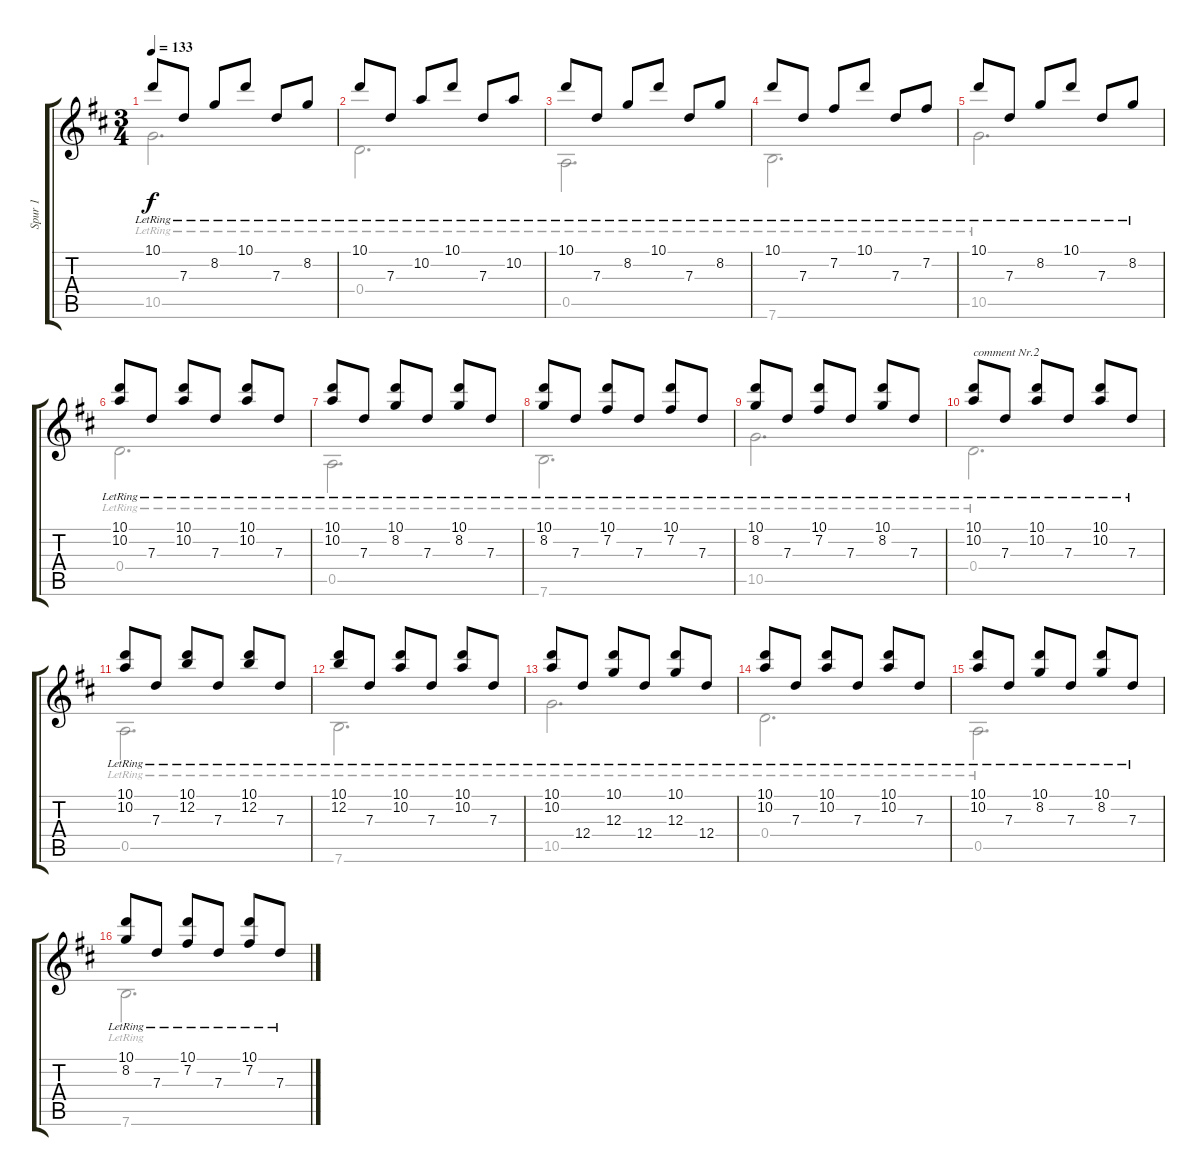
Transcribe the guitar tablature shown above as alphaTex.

\track ("Spur 1" "Spur 1") {instrument acousticguitarnylon}
\staff {score tabs}
\tuning (E4 B3 G3 D3 A2 E2) {hide}
\voice
\ts (3 4)
\tempo 133
\clef g2
\ks d
10.1{lr}.8{dy f} 7.3{lr}.8 8.2{lr}.8 10.1{lr}.8 7.3{lr}.8 8.2{lr}.8 |
10.1{lr}.8 7.3{lr}.8 10.2{lr}.8 10.1{lr}.8 7.3{lr}.8 10.2{lr}.8 |
10.1{lr}.8 7.3{lr}.8 8.2{lr}.8 10.1{lr}.8 7.3{lr}.8 8.2{lr}.8 |
10.1{lr}.8 7.3{lr}.8 7.2{lr}.8 10.1{lr}.8 7.3{lr}.8 7.2{lr}.8 |
10.1{lr}.8 7.3{lr}.8 8.2{lr}.8 10.1{lr}.8 7.3{lr}.8 8.2{lr}.8 |
(10.1{lr} 10.2{lr}).8 7.3{lr}.8 (10.1{lr} 10.2{lr}).8 7.3{lr}.8 (10.1{lr} 10.2{lr}).8 7.3{lr}.8 |
(10.1{lr} 10.2{lr}).8 7.3{lr}.8 (10.1{lr} 8.2{lr}).8 7.3{lr}.8 (10.1{lr} 8.2{lr}).8 7.3{lr}.8 |
(10.1{lr} 8.2{lr}).8 7.3{lr}.8 (10.1{lr} 7.2{lr}).8 7.3{lr}.8 (10.1{lr} 7.2{lr}).8 7.3{lr}.8 |
(10.1{lr} 8.2{lr}).8 7.3{lr}.8 (10.1{lr} 7.2{lr}).8 7.3{lr}.8 (10.1{lr} 8.2{lr}).8 7.3{lr}.8 |
(10.1{lr} 10.2{lr}).8{txt "comment Nr.2"} 7.3{lr}.8 (10.1{lr} 10.2{lr}).8 7.3{lr}.8 (10.1{lr} 10.2{lr}).8 7.3{lr}.8 |
(10.1{lr} 10.2{lr}).8 7.3{lr}.8 (10.1{lr} 12.2{lr}).8 7.3{lr}.8 (10.1{lr} 12.2{lr}).8 7.3{lr}.8 |
(10.1{lr} 12.2{lr}).8 7.3{lr}.8 (10.1{lr} 10.2{lr}).8 7.3{lr}.8 (10.1{lr} 10.2{lr}).8 7.3{lr}.8 |
(10.1{lr} 10.2{lr}).8 12.4{lr}.8 (10.1{lr} 12.3{lr}).8 12.4{lr}.8 (10.1{lr} 12.3{lr}).8 12.4{lr}.8 |
(10.1{lr} 10.2{lr}).8 7.3{lr}.8 (10.1{lr} 10.2{lr}).8 7.3{lr}.8 (10.1{lr} 10.2{lr}).8 7.3{lr}.8 |
(10.1{lr} 10.2{lr}).8 7.3{lr}.8 (10.1{lr} 8.2{lr}).8 7.3{lr}.8 (10.1{lr} 8.2{lr}).8 7.3{lr}.8 |
(10.1{lr} 8.2{lr}).8 7.3{lr}.8 (10.1{lr} 7.2{lr}).8 7.3{lr}.8 (10.1{lr} 7.2{lr}).8 7.3{lr}.8
\voice
\clef g2
\ottava regular
\simile none
\ks d
10.5{lr}.2{d dy f} |
0.4{lr}.2{d} |
0.5{lr}.2{d} |
7.6{lr}.2{d} |
10.5{lr}.2{d} |
0.4{lr}.2{d} |
0.5{lr}.2{d} |
7.6{lr}.2{d} |
10.5{lr}.2{d} |
0.4{lr}.2{d} |
0.5{lr}.2{d} |
7.6{lr}.2{d} |
10.5{lr}.2{d} |
0.4{lr}.2{d} |
0.5{lr}.2{d} |
7.6{lr}.2{d}
